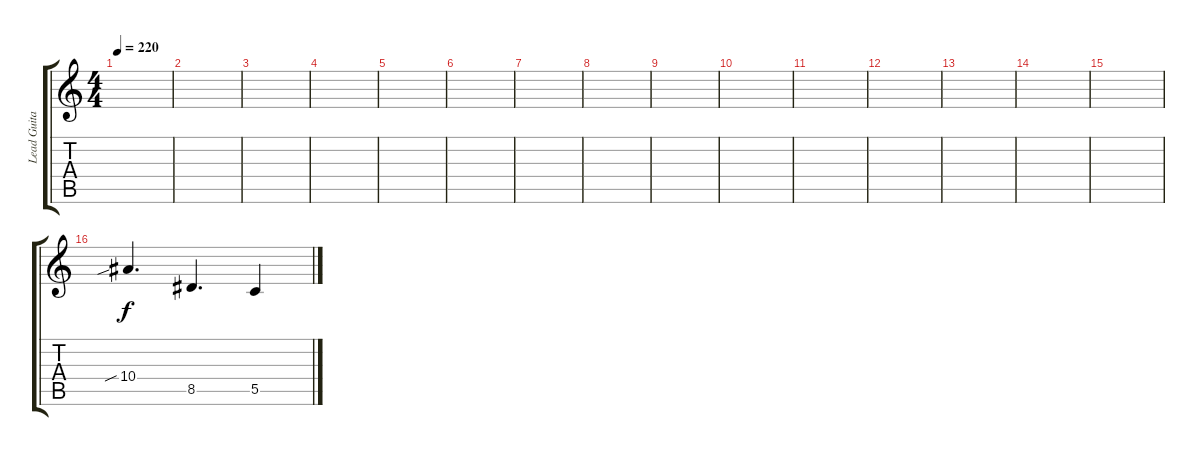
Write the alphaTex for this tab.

\track ("Lead Guitar #1" "Lead Guita") {instrument distortionguitar}
\staff {score tabs}
\tuning (D4 A3 F3 C3 G2 C2) {hide}
\ts (4 4)
\tempo 220
\clef g2
\ks c
|
|
|
|
|
|
|
|
|
|
|
|
|
|
|
10.4{sib}.4{d} 8.5.4{d} 5.5.4
